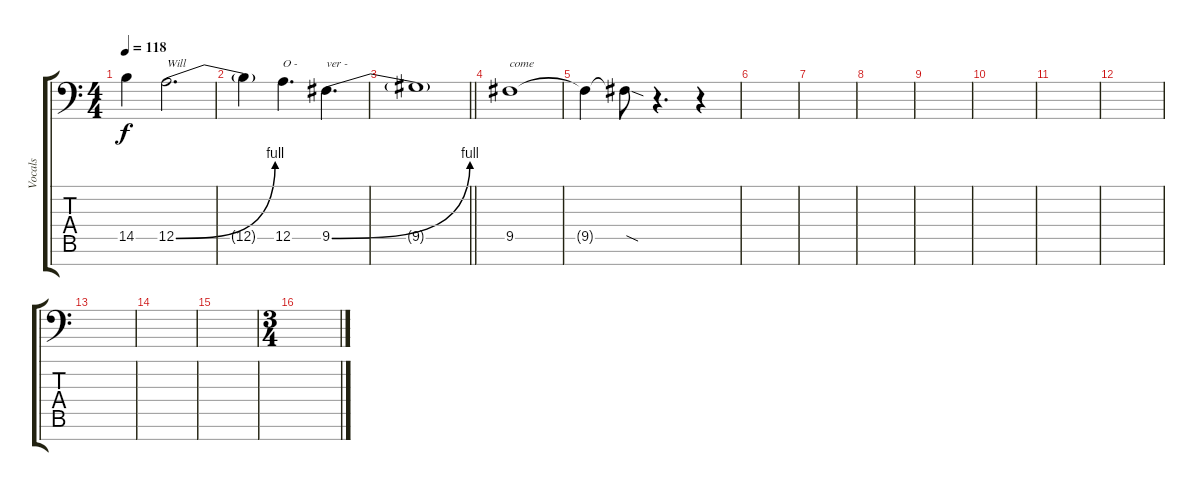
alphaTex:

\track ("Vocals" "Vocals") {instrument bassoon}
\staff {score tabs}
\tuning (D4 A3 E3 D3 A2 E2 A1) {hide}
\ts (4 4)
\tempo 118
\clef f4
\ks c
14.5{t}.4{dy f} 12.5{be (bend 0 0 60 4)}.2{d txt "Will"} |
12.5{t}.4 12.5.4{d txt "O - "} 9.5{be (bend 0 0 60 4)}.4{d txt "ver - "} |
\barLineRight lightlight
9.5{t}.1 |
\section ("" "")
9.5.1{txt "come"} |
9.5{t}.4 9.5{sod t}.8 r.4{d} r.4 |
|
|
|
|
|
|
|
|
|
|
\ts (3 4)
\section ("" "")
